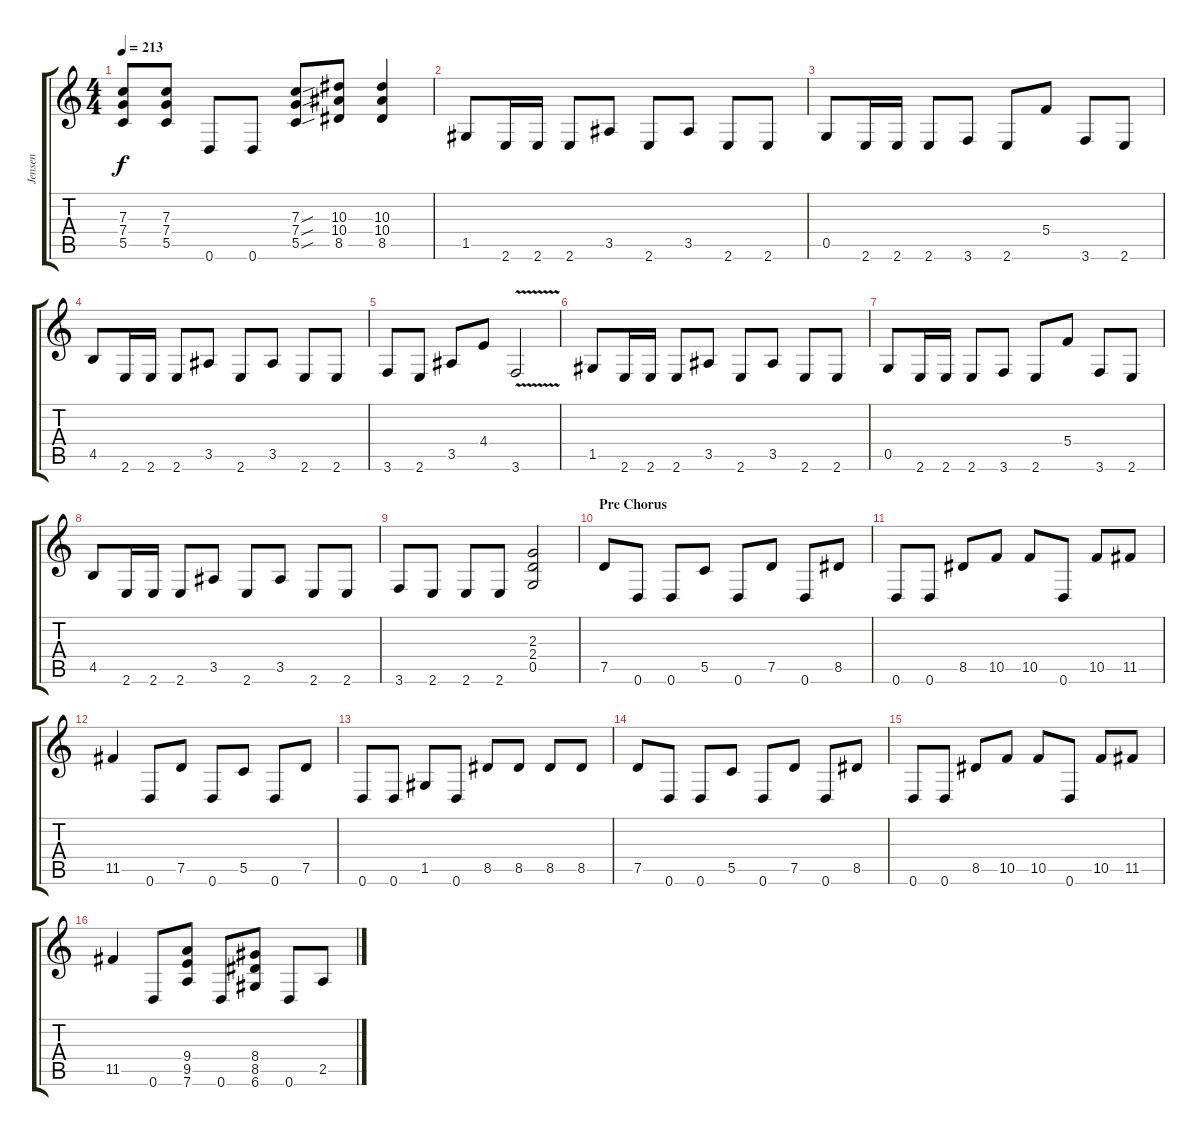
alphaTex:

\track ("Jensen" "Jensen") {instrument distortionguitar}
\staff {score tabs}
\tuning (D4 A3 F3 C3 G2 D2) {hide}
\ts (4 4)
\tempo 213
\clef g2
\ks c
(7.3 7.4 5.5).8{dy f} (7.3 7.4 5.5).8 0.6.8 0.6.8 (7.3{sou} 7.4{sou} 5.5{sou}).8 (10.3 10.4 8.5).8 (10.3 10.4 8.5).4 |
1.5.8 2.6.16 2.6.16 2.6.8 3.5.8 2.6.8 3.5.8 2.6.8 2.6.8 |
0.5.8 2.6.16 2.6.16 2.6.8 3.6.8 2.6.8 5.4.8 3.6.8 2.6.8 |
4.5.8 2.6.16 2.6.16 2.6.8 3.5.8 2.6.8 3.5.8 2.6.8 2.6.8 |
3.6.8 2.6.8 3.5.8 4.4.8 3.6{v}.2 |
1.5.8 2.6.16 2.6.16 2.6.8 3.5.8 2.6.8 3.5.8 2.6.8 2.6.8 |
0.5.8 2.6.16 2.6.16 2.6.8 3.6.8 2.6.8 5.4.8 3.6.8 2.6.8 |
4.5.8 2.6.16 2.6.16 2.6.8 3.5.8 2.6.8 3.5.8 2.6.8 2.6.8 |
3.6.8 2.6.8 2.6.8 2.6.8 (2.3 2.4 0.5).2 |
\section ("" "Pre Chorus")
7.5.8 0.6.8 0.6.8 5.5.8 0.6.8 7.5.8 0.6.8 8.5.8 |
0.6.8 0.6.8 8.5.8 10.5.8 10.5.8 0.6.8 10.5.8 11.5.8 |
11.5.4 0.6.8 7.5.8 0.6.8 5.5.8 0.6.8 7.5.8 |
0.6.8 0.6.8 1.5.8 0.6.8 8.5.8 8.5.8 8.5.8 8.5.8 |
7.5.8 0.6.8 0.6.8 5.5.8 0.6.8 7.5.8 0.6.8 8.5.8 |
0.6.8 0.6.8 8.5.8 10.5.8 10.5.8 0.6.8 10.5.8 11.5.8 |
11.5.4 0.6.8 (9.4 9.5 7.6).8 0.6.8 (8.4 8.5 6.6).8 0.6.8 2.5.8
